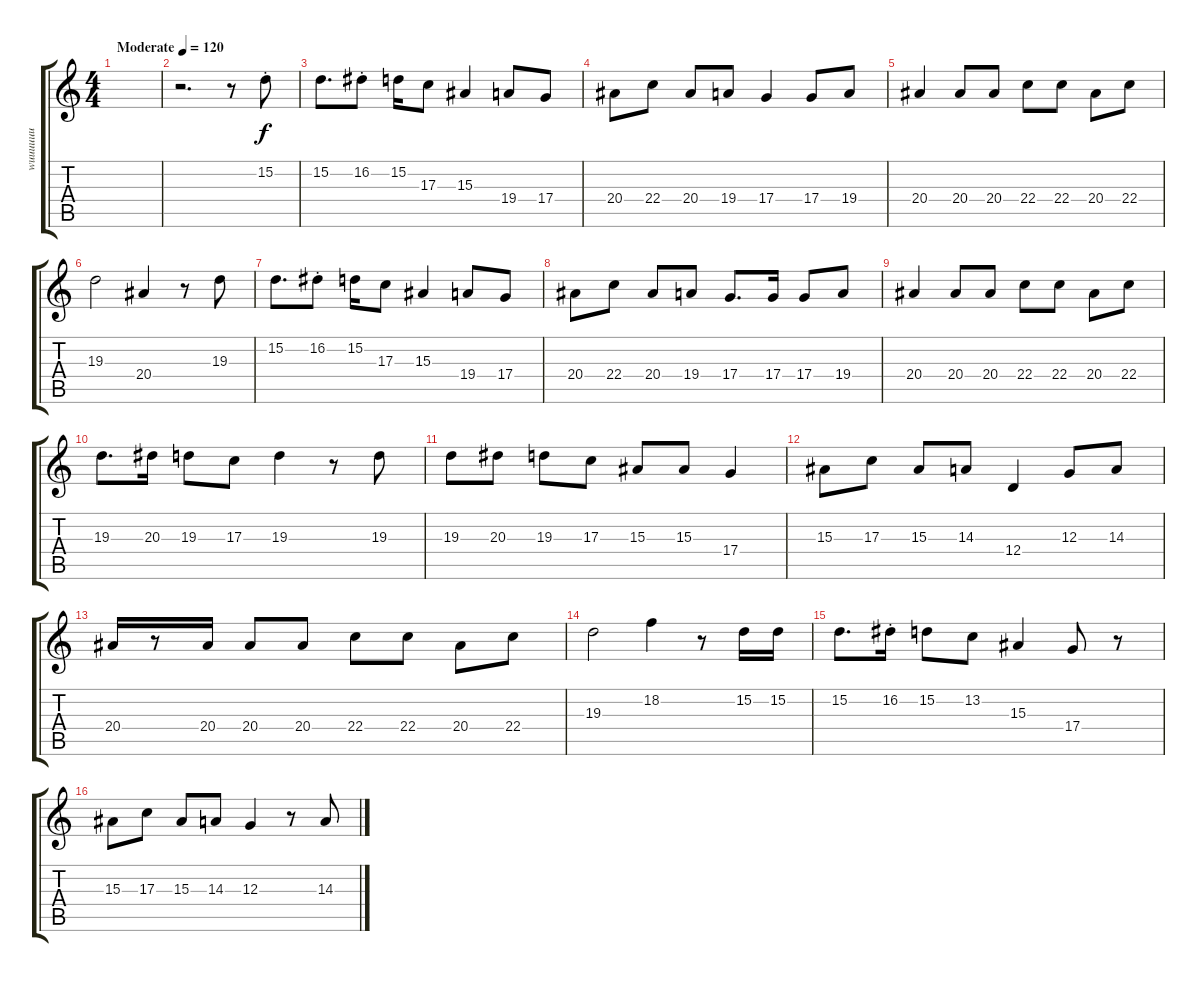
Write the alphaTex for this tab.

\track ("wuuuuuu" "wuuuuuu") {instrument sitar}
\staff {score tabs}
\tuning (E4 B3 G3 D3 A2 E2) {hide}
\ts (4 4)
\tempo (120 "Moderate")
\clef g2
\ks c
|
r.2{d} r.8 15.2{st}.8 |
15.2.8{d} 16.2{st}.8 15.2.16 17.3.8 15.3.4 19.4.8 17.4.8 |
20.4.8 22.4.8 20.4.8 19.4.8 17.4.4 17.4.8 19.4.8 |
20.4.4 20.4.8 20.4.8 22.4.8 22.4.8 20.4.8 22.4.8 |
19.3.2 20.4.4 r.8 19.3.8 |
15.2.8{d} 16.2{st}.8 15.2.16 17.3.8 15.3.4 19.4.8 17.4.8 |
20.4.8 22.4.8 20.4.8 19.4.8 17.4.8{d} 17.4.16 17.4.8 19.4.8 |
20.4.4 20.4.8 20.4.8 22.4.8 22.4.8 20.4.8 22.4.8 |
19.3.8{d} 20.3.16 19.3.8 17.3.8 19.3.4 r.8 19.3.8 |
19.3.8 20.3.8 19.3.8 17.3.8 15.3.8 15.3.8 17.4.4 |
15.3.8 17.3.8 15.3.8 14.3.8 12.4.4 12.3.8 14.3.8 |
20.4.16 r.8 20.4.16 20.4.8 20.4.8 22.4.8 22.4.8 20.4.8 22.4.8 |
19.3.2 18.2.4 r.8 15.2.16 15.2.16 |
15.2.8{d} 16.2{st}.16 15.2.8 13.2.8 15.3.4 17.4.8 r.8 |
15.3.8 17.3.8 15.3.8 14.3.8 12.3.4 r.8 14.3.8
